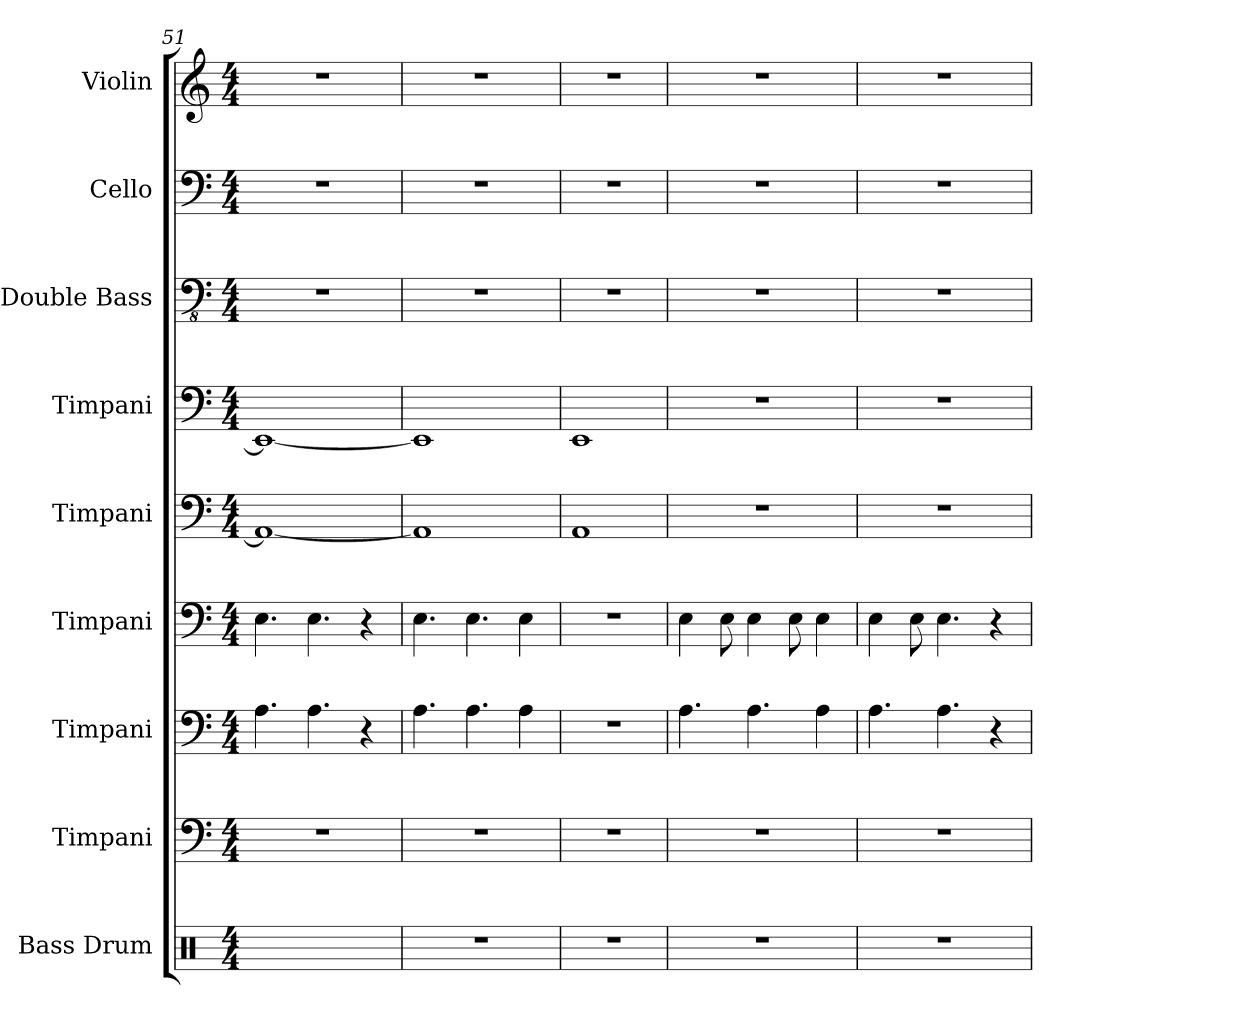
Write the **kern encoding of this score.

**kern	**kern	**kern	**kern	**kern	**kern	**kern	**kern	**kern
*part9	*part8	*part7	*part6	*part5	*part4	*part3	*part2	*part1
*staff9	*staff8	*staff7	*staff6	*staff5	*staff4	*staff3	*staff2	*staff1
*I"Bass Drum	*I"Timpani	*I"Timpani	*I"Timpani	*I"Timpani	*I"Timpani	*I"Double Bass	*I"Cello	*I"Violin
*I'B. Dr.	*I'Timp.	*I'Timp.	*I'Timp.	*I'Timp.	*I'Timp.	*	*I'Cel.	*I'Vln.
*clefX	*clefF4	*clefF4	*clefF4	*clefF4	*clefF4	*clefFv4	*clefF4	*clefG2
*	*	*	*	*	*	*ITrd7c12	*	*
*k[]	*k[]	*k[]	*k[]	*k[]	*k[]	*k[]	*k[]	*k[]
*C:	*C:	*C:	*C:	*C:	*C:	*C:	*C:	*C:
*M4/4	*M4/4	*M4/4	*M4/4	*M4/4	*M4/4	*M4/4	*M4/4	*M4/4
=51	=51	=51	=51	=51	=51	=51	=51	=51
1R]	1r	4.A\	4.E\	1AA_	1EE_	1r	1r	1r
.	.	4.A\	4.E\	.	.	.	.	.
.	.	4r	4r	.	.	.	.	.
=52	=52	=52	=52	=52	=52	=52	=52	=52
1r	1r	4.A\	4.E\	1AA]	1EE]	1r	1r	1r
.	.	4.A\	4.E\	.	.	.	.	.
.	.	4A\	4E\	.	.	.	.	.
=53	=53	=53	=53	=53	=53	=53	=53	=53
1r	1r	1r	1r	1AA	1EE	1r	1r	1r
=54	=54	=54	=54	=54	=54	=54	=54	=54
1r	1r	4.A\	4E\	1r	1r	1r	1r	1r
.	.	.	8E\	.	.	.	.	.
.	.	4.A\	4E\	.	.	.	.	.
.	.	.	8E\	.	.	.	.	.
.	.	4A\	4E\	.	.	.	.	.
=55	=55	=55	=55	=55	=55	=55	=55	=55
1r	1r	4.A\	4E\	1r	1r	1r	1r	1r
.	.	.	8E\	.	.	.	.	.
.	.	4.A\	4.E\	.	.	.	.	.
.	.	4r	4r	.	.	.	.	.
=	=	=	=	=	=	=	=	=
*-	*-	*-	*-	*-	*-	*-	*-	*-
